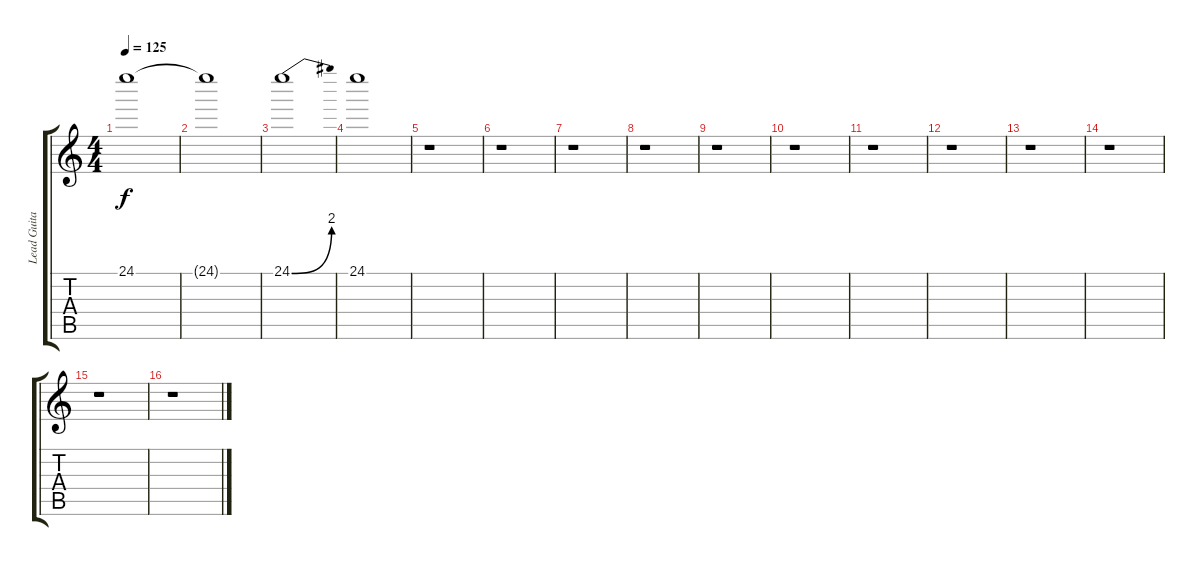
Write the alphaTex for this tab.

\track ("Lead Guitar" "Lead Guita") {instrument distortionguitar}
\staff {score tabs}
\tuning (E4 B3 G3 D3 A2 E2) {hide}
\ts (4 4)
\tempo 125
\clef g2
\ks c
24.1{t}.1{dy f} |
24.1{t}.1 |
24.1{be (bend 0 0 60 8)}.1 |
24.1.1 |
r.1 |
r.1 |
r.1 |
r.1 |
r.1 |
r.1 |
r.1 |
r.1 |
r.1 |
r.1 |
r.1 |
r.1
